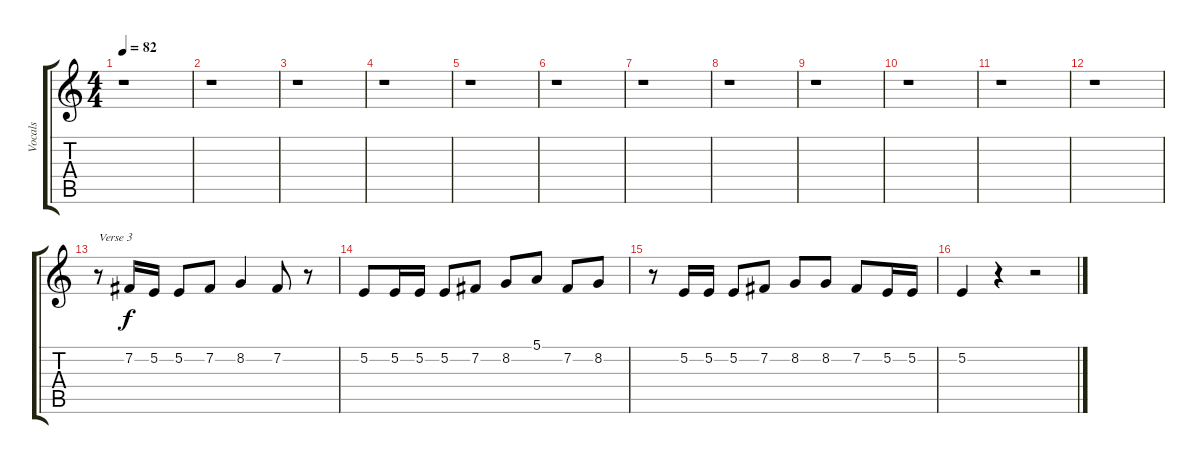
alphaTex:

\track ("Vocals" "Vocals") {instrument cello}
\staff {score tabs}
\tuning (E4 B3 G3 D3 A2 E2) {hide}
\ts (4 4)
\tempo 82
\clef g2
\ks c
r.1{dy f} |
r.1 |
r.1 |
r.1 |
r.1 |
r.1 |
r.1 |
r.1 |
r.1 |
r.1 |
r.1 |
r.1 |
r.8{txt "Verse 3"} 7.2.16 5.2.16 5.2.8 7.2.8 8.2.4 7.2.8 r.8 |
5.2.8 5.2.16 5.2.16 5.2.8 7.2.8 8.2.8 5.1.8 7.2.8 8.2.8 |
r.8 5.2.16 5.2.16 5.2.8 7.2.8 8.2.8 8.2.8 7.2.8 5.2.16 5.2.16 |
5.2.4 r.4 r.2
